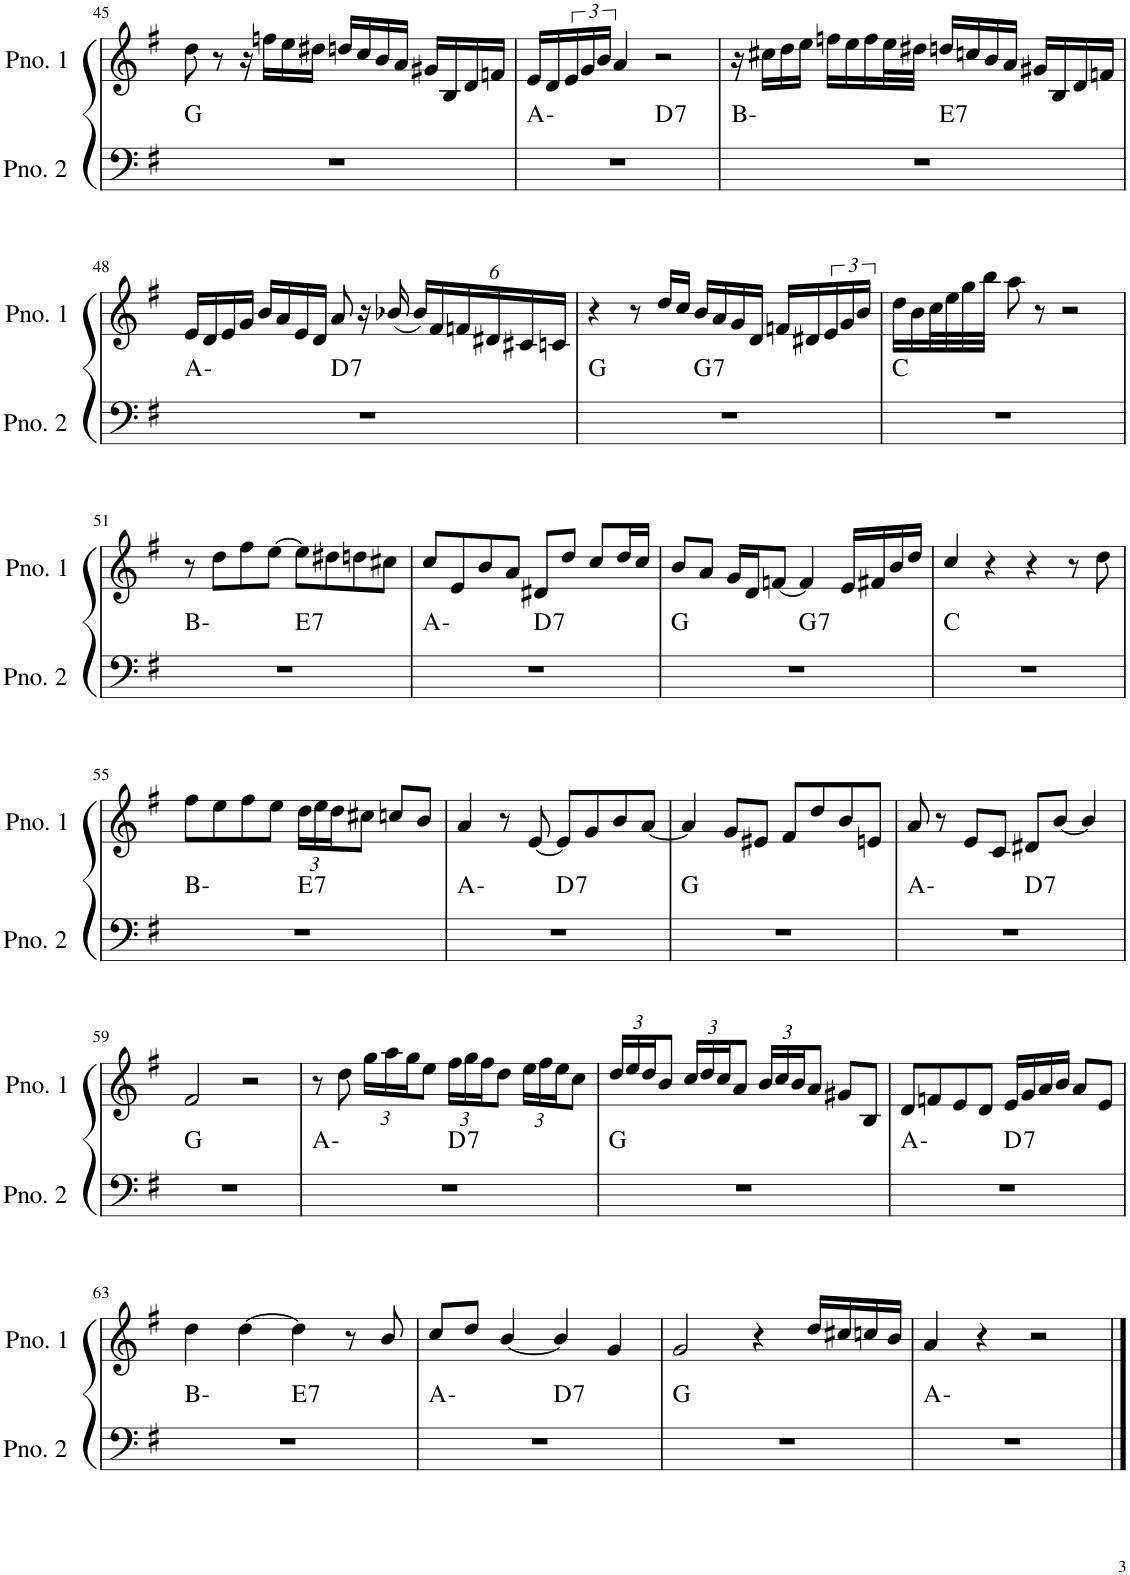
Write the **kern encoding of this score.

**kern	**harte	**kern
*part2	*part2	*part1
*staff2	*	*staff1
*I"ピアノ 2	*	*I"ピアノ 1
!!LO:PB:g=z
*clefF4	*	*clefG2
*k[f#]	*	*k[f#]
*M4/4	*	*M4/4
=45	=45	=45
1r	G:maj	8dd\
.	.	8r
.	.	16r
.	.	16ffn\LL
.	.	16ee\
.	.	16dd#X\JJ
.	.	16ddn/LL
.	.	16cc/
.	.	16b/
.	.	16a/JJ
.	.	16g#X/LL
.	.	16B/
.	.	16d/
.	.	16fn/JJ
=46	=46	=46
*^	*	*
1r	2ryy	A:min	16e/LL
.	.	.	16d/
.	.	.	24e/
.	.	.	24g/
.	.	.	24b/JJ
.	.	.	4a/
!	!	!LO:H:kt=7	!
.	2ryy	D:7	2r
=47	=47	=47	=47
1r	2ryy	B:min	16r
.	.	.	16cc#X\LL
.	.	.	16dd\
.	.	.	16ee\JJ
.	.	.	16ffn\LL
.	.	.	16ee\
.	.	.	16ff\
.	.	.	32ee\L
.	.	.	32dd#X\JJJ
!	!	!LO:H:kt=7	!
.	2ryy	E:7	16ddn/LL
.	.	.	16ccn/
.	.	.	16b/
.	.	.	16a/JJ
.	.	.	16g#X/LL
.	.	.	16B/
.	.	.	16d/
.	.	.	16fn/JJ
!!LO:LB:g=z
=48	=48	=48	=48
1r	2ryy	A:min	16e/LL
.	.	.	16d/
.	.	.	16e/
.	.	.	16g/JJ
.	.	.	16b/LL
.	.	.	16a/
.	.	.	16e/
.	.	.	16d/JJ
!	!	!LO:H:kt=7	!
.	2ryy	D:7	8a/
.	.	.	16r
.	.	.	(16b-X/
*	*	*	*Xbrackettup
.	.	.	24b-/LL)
.	.	.	24f#/
.	.	.	24fn/
.	.	.	24d#X/
.	.	.	24c#X/
.	.	.	24cn/JJ
=49	=49	=49	=49
1r	2ryy	G:maj	4r
.	.	.	8r
.	.	.	16dd/LL
.	.	.	16cc/JJ
!	!	!LO:H:kt=7	!
.	2ryy	G:7	16b/LL
.	.	.	16a/
.	.	.	16g/
.	.	.	16d/JJ
.	.	.	16fn/LL
.	.	.	16d#X/
*	*	*	*brackettup
.	.	.	24e/
.	.	.	24g/
.	.	.	24b/JJ
*v	*v	*	*
=50	=50	=50
1r	C:maj	16dd\LL
.	.	16b\
.	.	32cc\L
.	.	32ee\
.	.	32gg\
.	.	32bb\JJJ
.	.	8aa\
.	.	8r
.	.	2r
!!LO:LB:g=z
=51	=51	=51
*^	*	*
1r	2ryy	B:min	8r
.	.	.	8dd\L
.	.	.	8ff#\
.	.	.	[8ee\J
!	!	!LO:H:kt=7	!
.	2ryy	E:7	8ee\L]
.	.	.	8dd#X\
.	.	.	8ddn\
.	.	.	8cc#X\J
=52	=52	=52	=52
1r	2ryy	A:min	8cc/L
.	.	.	8e/
.	.	.	8b/
.	.	.	8a/J
!	!	!LO:H:kt=7	!
.	2ryy	D:7	8d#X/L
.	.	.	8dd/J
.	.	.	8cc/L
.	.	.	16dd/L
.	.	.	16cc/JJ
=53	=53	=53	=53
1r	2ryy	G:maj	8b/L
.	.	.	8a/J
.	.	.	16g/LL
.	.	.	16d/J
.	.	.	[8fn/J
!	!	!LO:H:kt=7	!
.	2ryy	G:7	4f/]
.	.	.	16e/LL
.	.	.	16f#X/
.	.	.	16b/
.	.	.	16dd/JJ
*v	*v	*	*
=54	=54	=54
1r	C:maj	4cc/
.	.	4r
.	.	4r
.	.	8r
.	.	8dd\
!!LO:LB:g=z
=55	=55	=55
*^	*	*
1r	2ryy	B:min	8ff#\L
.	.	.	8ee\
.	.	.	8ff#\
.	.	.	8ee\J
*	*	*	*Xbrackettup
!	!	!LO:H:kt=7	!
.	2ryy	E:7	24dd\LL
.	.	.	24ee\
.	.	.	24dd\J
.	.	.	8cc#X\J
.	.	.	8ccn/L
.	.	.	8b/J
=56	=56	=56	=56
1r	2ryy	A:min	4a/
.	.	.	8r
.	.	.	[8e/
!	!	!LO:H:kt=7	!
.	2ryy	D:7	8e/L]
.	.	.	8g/
.	.	.	8b/
.	.	.	[8a/J
*v	*v	*	*
=57	=57	=57
1r	G:maj	4a/]
.	.	8g/L
.	.	8e#X/J
.	.	8f#/L
.	.	8dd/
.	.	8b/
.	.	8en/J
=58	=58	=58
*^	*	*
1r	2ryy	A:min	8a/
.	.	.	8r
.	.	.	8e/L
.	.	.	8c/J
!	!	!LO:H:kt=7	!
.	2ryy	D:7	8d#X/L
.	.	.	[8b/J
.	.	.	4b/]
*v	*v	*	*
!!LO:LB:g=z
=59	=59	=59
1r	G:maj	2f#/
.	.	2r
=60	=60	=60
*^	*	*
1r	2ryy	A:min	8r
.	.	.	8dd\
.	.	.	24gg\LL
.	.	.	24aa\
.	.	.	24gg\J
.	.	.	8ee\J
!	!	!LO:H:kt=7	!
.	2ryy	D:7	24ff#\LL
.	.	.	24gg\
.	.	.	24ff#\J
.	.	.	8dd\J
.	.	.	24ee\LL
.	.	.	24ff#\
.	.	.	24ee\J
.	.	.	8cc\J
*v	*v	*	*
=61	=61	=61
1r	G:maj	24dd/LL
.	.	24ee/
.	.	24dd/J
.	.	8b/J
.	.	24cc/LL
.	.	24dd/
.	.	24cc/J
.	.	8a/J
.	.	24b/LL
.	.	24cc/
.	.	24b/J
.	.	8a/J
.	.	8g#X/L
.	.	8B/J
=62	=62	=62
*^	*	*
1r	2ryy	A:min	8d/L
.	.	.	8fn/
.	.	.	8e/
.	.	.	8d/J
!	!	!LO:H:kt=7	!
.	2ryy	D:7	16e/LL
.	.	.	16g/
.	.	.	16a/
.	.	.	16b/JJ
.	.	.	8a/L
.	.	.	8e/J
!!LO:LB:g=z
=63	=63	=63	=63
1r	2ryy	B:min	4dd\
.	.	.	[4dd\
!	!	!LO:H:kt=7	!
.	2ryy	E:7	4dd\]
.	.	.	8r
.	.	.	8b/
=64	=64	=64	=64
1r	2ryy	A:min	8cc/L
.	.	.	8dd/J
.	.	.	[4b/
!	!	!LO:H:kt=7	!
.	2ryy	D:7	4b/]
.	.	.	4g/
*v	*v	*	*
=65	=65	=65
1r	G:maj	2g/
.	.	4r
.	.	16dd/LL
.	.	16cc#X/
.	.	16ccn/
.	.	16b/JJ
=66	=66	=66
1r	A:min	4a/
.	.	4r
.	.	2r
==	==	==
*-	*-	*-
